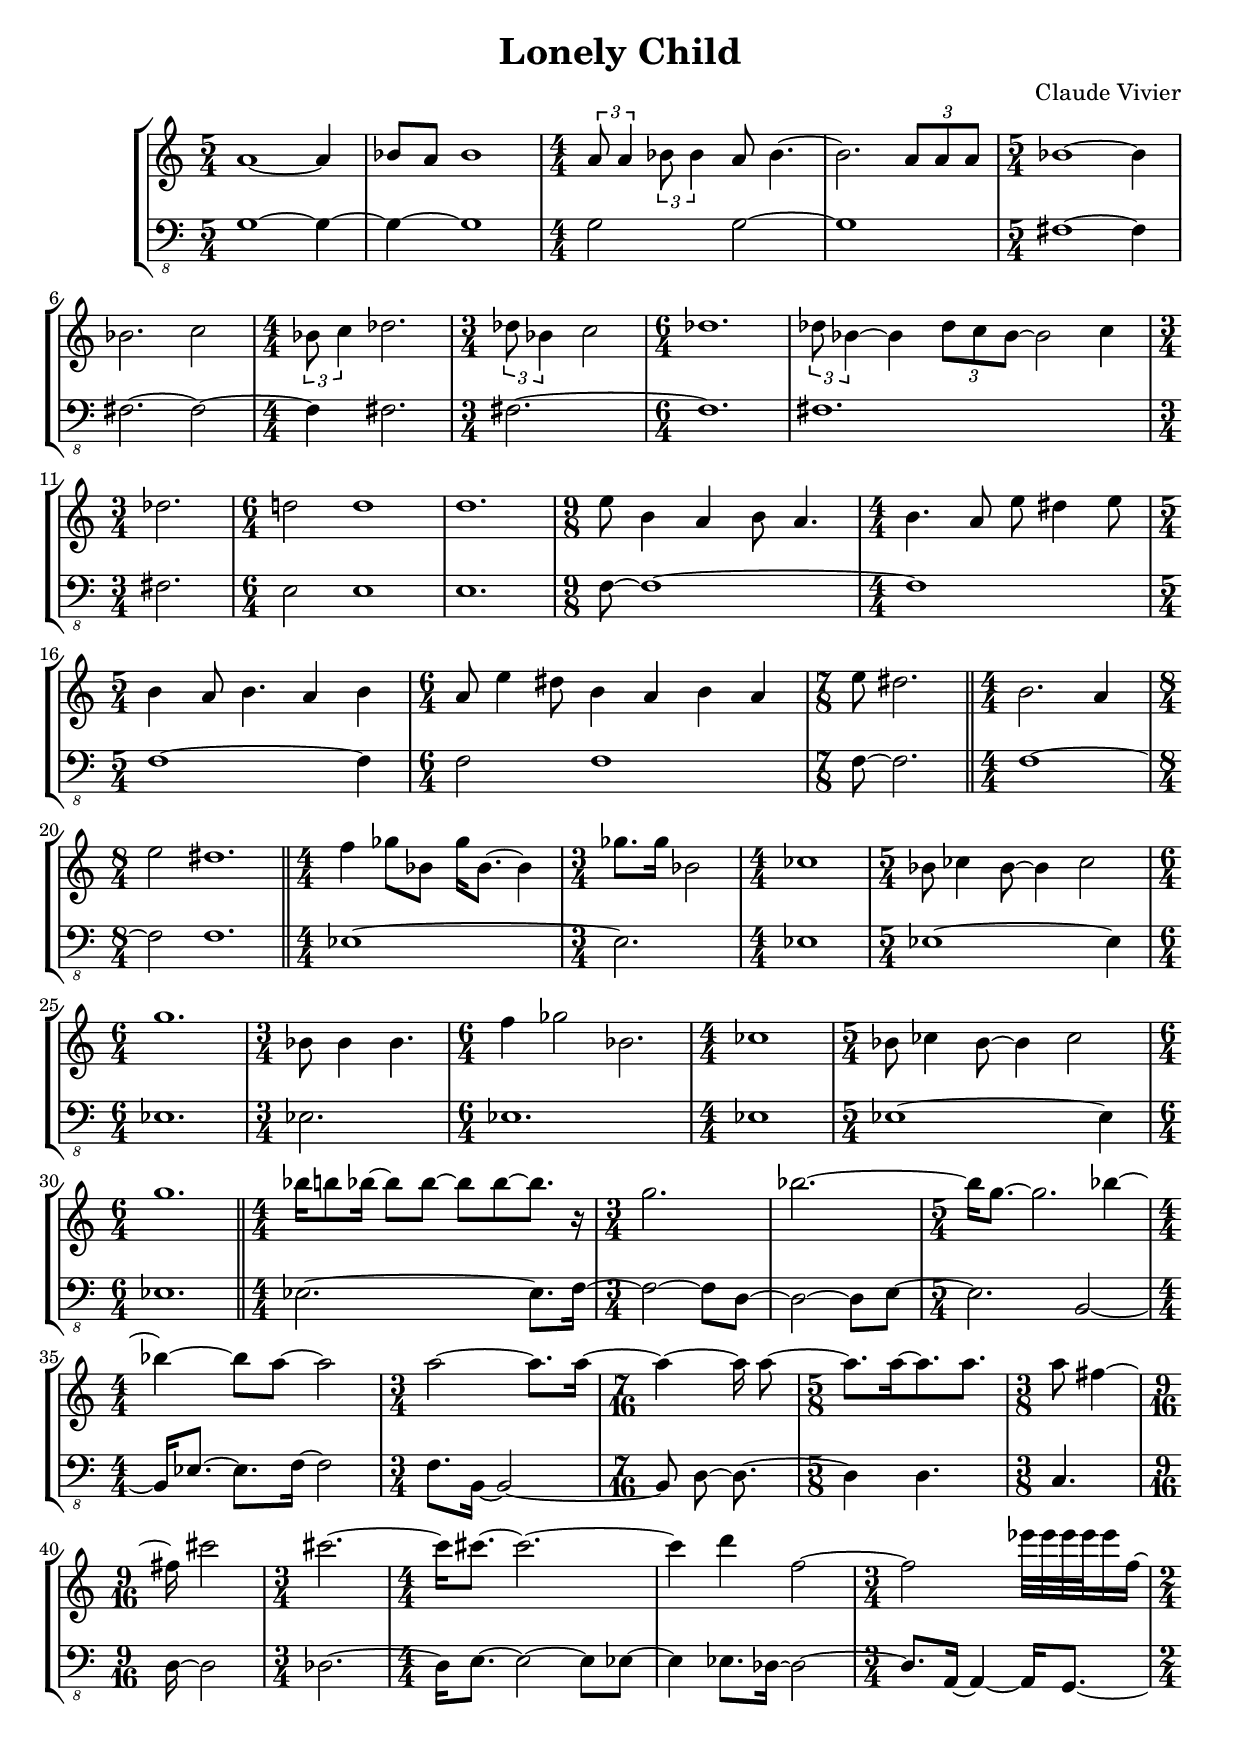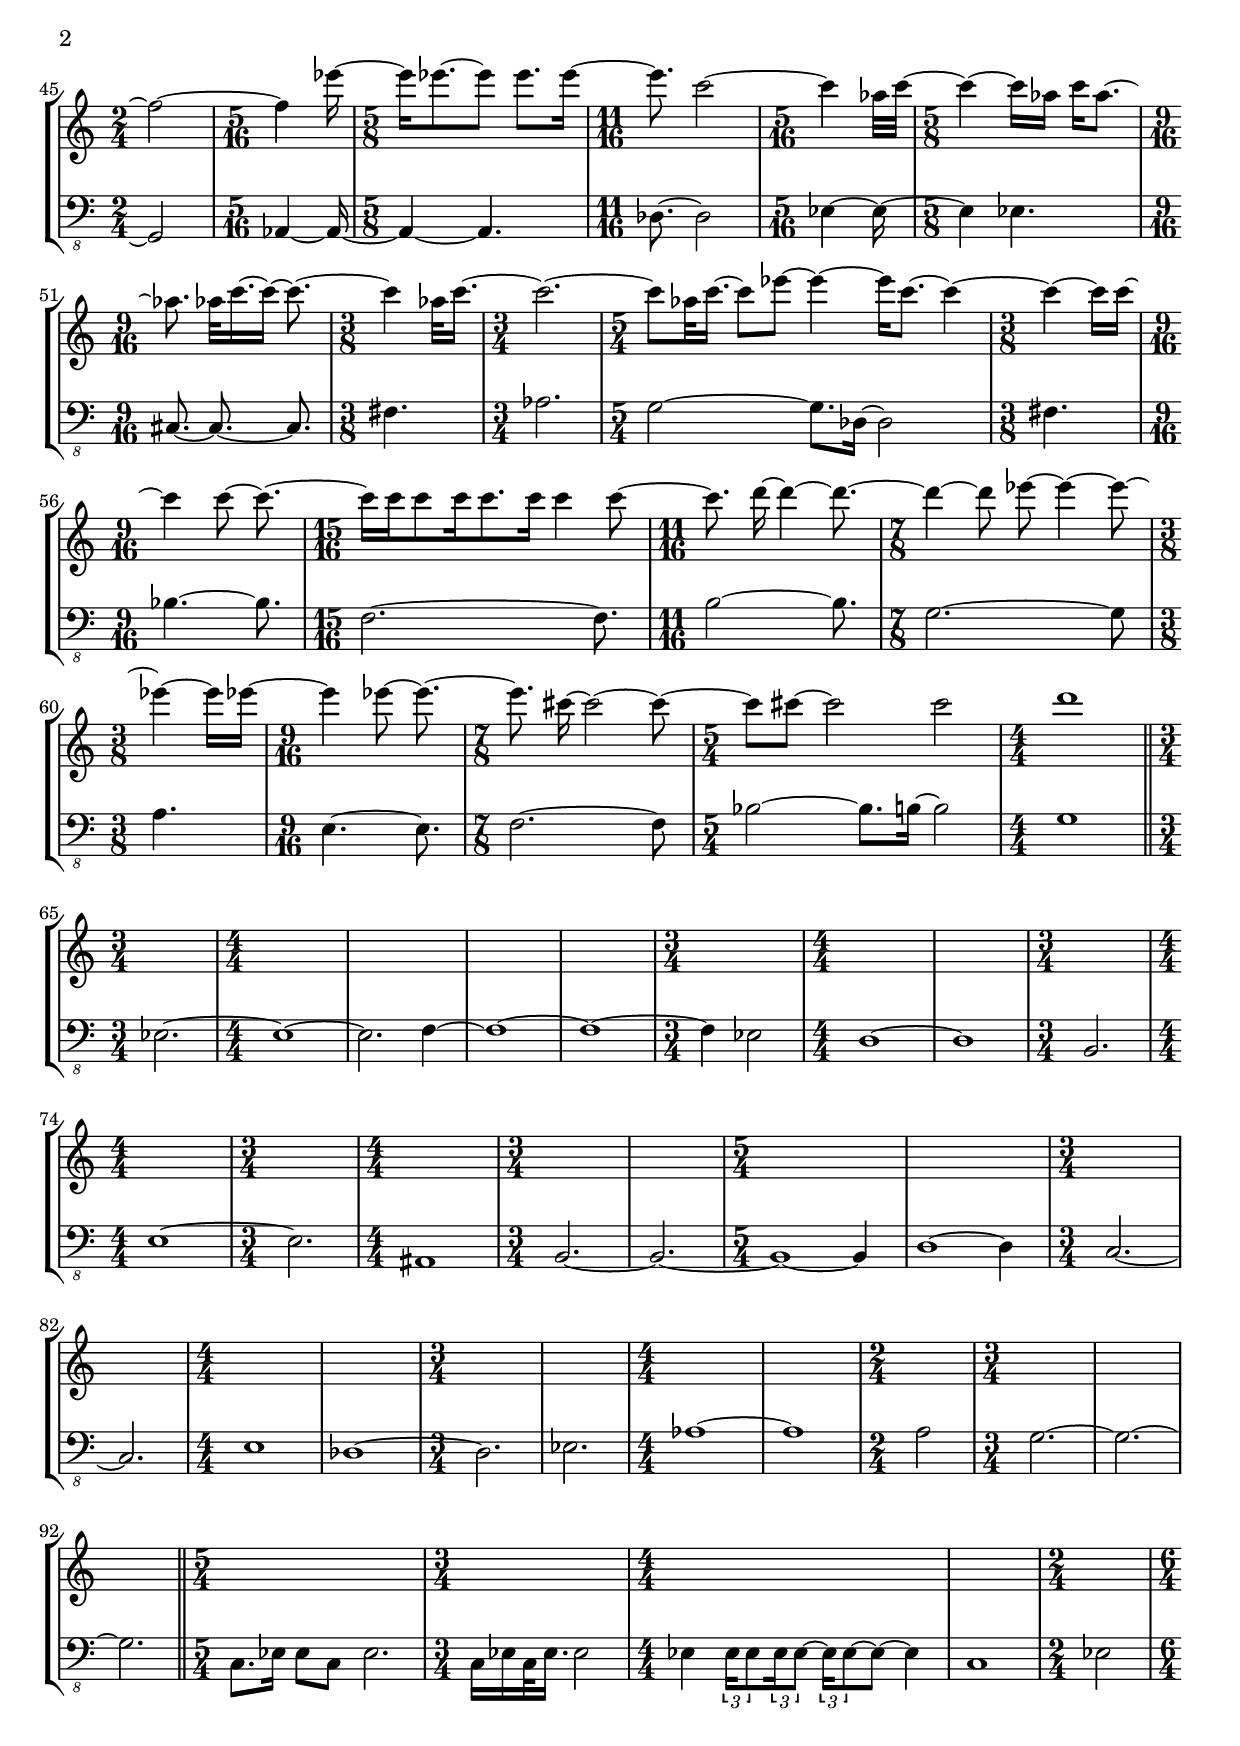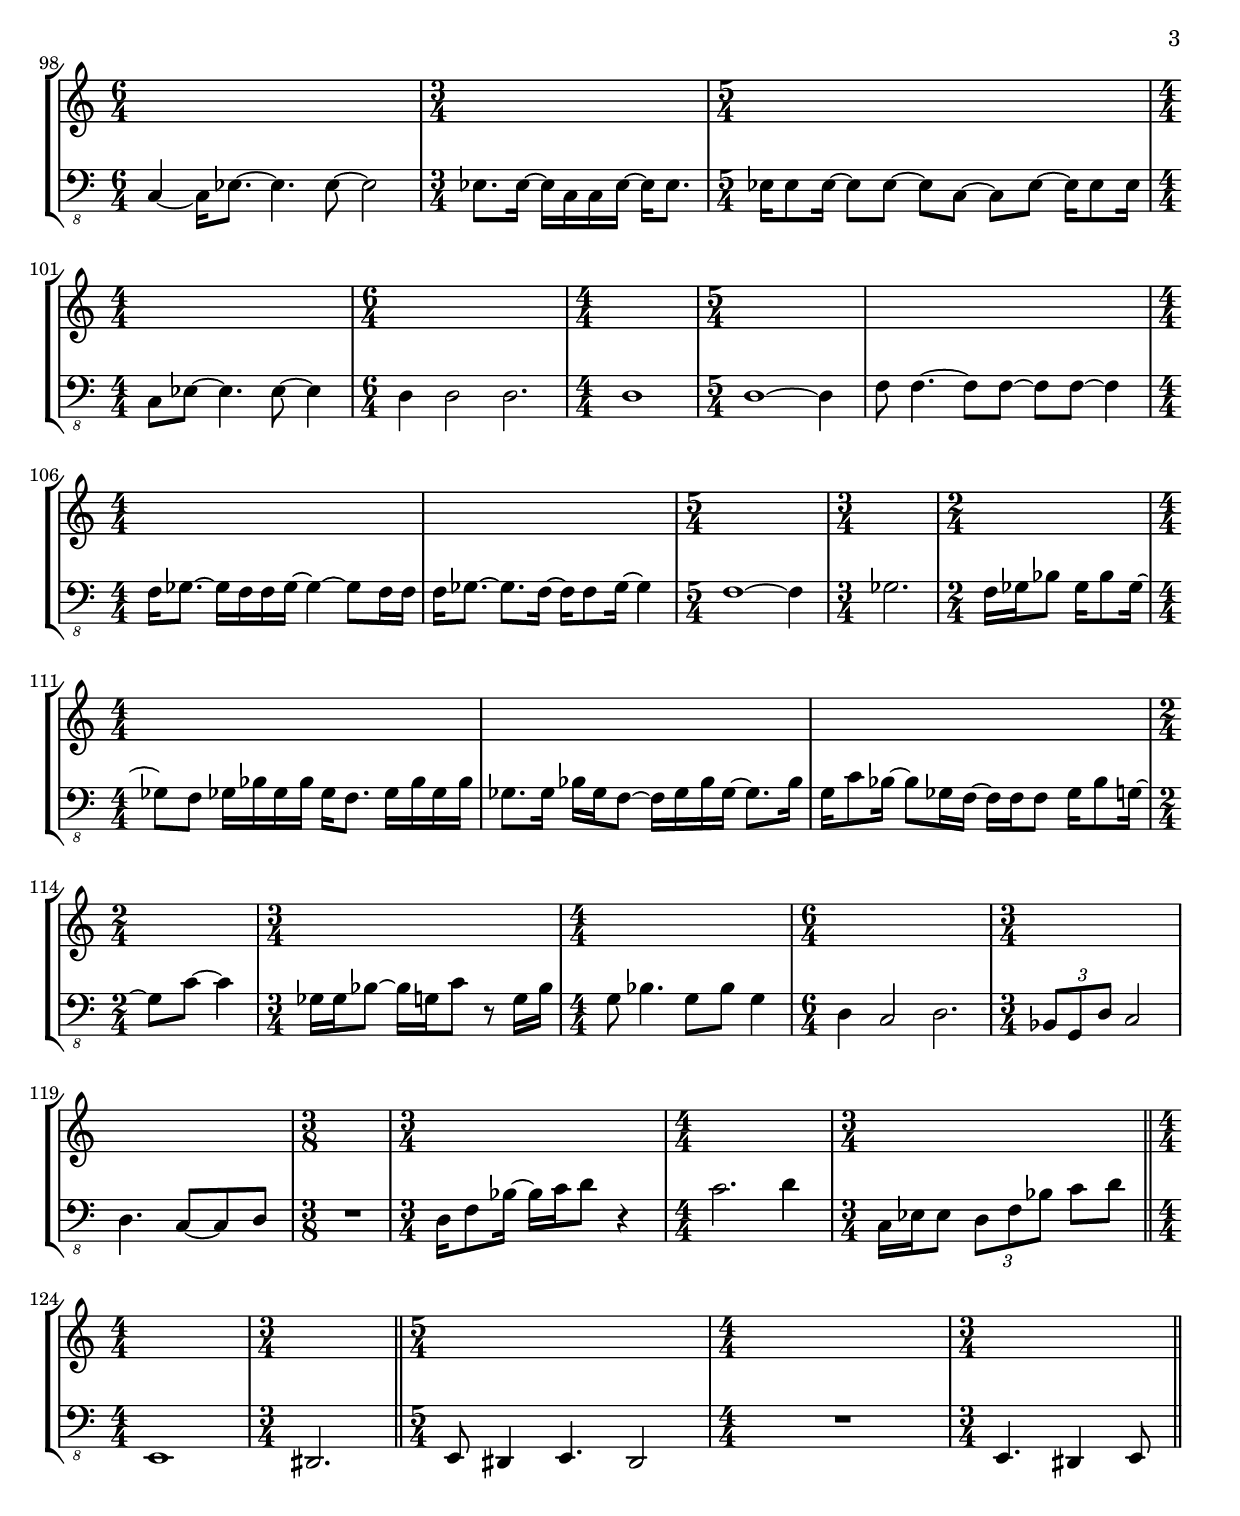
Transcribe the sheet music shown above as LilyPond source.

\version "2.24.0"
\language "english"

\header {
  title = "Lonely Child"
  composer = "Claude Vivier"
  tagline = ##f
}

structure = {
  \time 5/4
  s1 s4
  s1 s4
  \time 4/4
  s1 * 2
  \time 5/4
  s1 s4

  s1 s4
  \time 4/4
  s1
  \time 3/4
  s2.
  \time 6/4
  s1 s2
  s1 s2

  \time 3/4
  s2.
  \time 6/4
  s1 s2
  s1 s2
  \time 9/8
  s1 s8
  \time 4/4
  s1

  \time 5/4
  s1 s4
  \time 6/4
  s1 s2
  \time 7/8
  s2. s8

  \bar "||"

  \time 4/4
  s1
  \time 8/4
  s1 * 2

  \bar "||"

  \time 4/4
  s1
  \time 3/4
  s2.
  \time 4/4
  s1
  \time 5/4
  s1 s4
  \time 6/4
  s1 s2
  \time 3/4
  s2.
  \time 6/4
  s1 s2
  \time 4/4
  s1
  \time 5/4
  s1 s4
  \time 6/4
  s1 s2

  \bar "||"

  \time 4/4
  s1 |
  \time 3/4
  s2. * 2|
  \time 5/4
  s1 s4
  \time 4/4
  s1
  \time 3/4
  s2.
  \time 7/16
  s4 s16 * 3
  \time 5/8
  s2 s8
  \time 3/8
  s4 s8
  \time 9/16
  s2 s16
  \time 3/4
  s2 s4
  \time 4/4
  s1 * 2
  \time 3/4
  s2 s4
  \time 2/4
  s2
  \time 5/16
  s4 s16
  \time 5/8
  s2 s8
  \time 11/16
  s2 s16 * 3
  \time 5/16
  s4 s16
  \time 5/8
  s2 s8
  \time 9/16
  s2 s16
  \time 3/8
  s4 s8
  \time 3/4
  s2 s4
  \time 5/4
  s1 s4
  \time 3/8
  s4 s8
  \time 9/16
  s2 s16
  \time 15/16
  s2. s16 * 3
  \time 11/16
  s2 s16 * 3
  \time 7/8
  s2. s8
  \time 3/8
  s4 s8
  \time 9/16
  s2 s16
  \time 7/8
  s2. s8
  \time 5/4
  s1 s4
  \time 4/4
  s1

  \bar "||"

  \time 3/4
  s2.
  \time 4/4
  s1 * 4
  \time 3/4
  s2.
  \time 4/4
  s1 * 2
  \time 3/4
  s2.
  \time 4/4
  s1
  \time 3/4
  s2.
  \time 4/4
  s1
  \time 3/4
  s2. * 2
  \time 5/4
  s1 s4
  s1 s4
  \time 3/4
  s2. * 2
  \time 4/4
  s1 * 2
  \time 3/4
  s2. * 2
  \time 4/4
  s1 * 2
  \time 2/4
  s2
  \time 3/4
  s2. * 3

  \bar "||"

  \time 5/4
  s1 s4
  \time 3/4
  s2.
  \time 4/4
  s1 * 2
  \time 2/4
  s2
  \time 6/4
  s1.
  \time 3/4
  s2.
  \time 5/4
  s1 s4
  \time 4/4
  s1
  \time 6/4
  s1.
  \time 4/4
  s1
  \time 5/4
  s1 s4
  s1 s4
  \time 4/4
  s1 * 2
  \time 5/4
  s1 s4
  \time 3/4
  s2.
  \time 2/4
  s2
  \time 4/4
  s1 * 3
  \time 2/4
  s2
  \time 3/4
  s2.
  \time 4/4
  s1
  \time 6/4
  s1.
  \time 3/4
  s2. * 2
  \time 3/8
  s4.
  \time 3/4
  s2.
  \time 4/4
  s1
  \time 3/4
  s2.

  \bar "||"

  \time 4/4
  s1
  \time 3/4
  s2.

  \bar "||"

  \time 5/4
  s1 s4
  \time 4/4
  s1
  \time 3/4
  s2.

  \bar "||"
}

melody = \relative c'' {
  a1~ a4
  bf8 a bf1
  \tuplet 3/2 { a8 a4 } \tuplet 3/2 { bf8 bf4 } a8 bf4.~
  bf2. \tuplet 3/2 { a8 a a }
  bf1 ~ bf4

  bf2. c2
  \tuplet 3/2 { bf8 c4 } df2.
  \tuplet 3/2 { df8 bf4 } c2
  df1.
  \tuplet 3/2 { df8 bf4~ } bf \tuplet 3/2 { df8 c bf~ } bf2 c4

  df2.
  d!2 d1
  d1.
  e8 b4 a b8 a4.
  b4. a8 e' ds4 e8

  b4 a8 b4. a4 b
  a8 e'4 ds8 b4 a b a
  e'8 ds2.

  b2. a4
  e'2 ds1.

  f4 gf8 bf, gf'16 bf,8.~ bf4
  gf'8. gf16 bf,2
  cf1
  bf8 cf4 bf8~ bf4 cf2
  g'1.
  bf,8 bf4 bf4.
  f'4 gf2 bf,2.
  cf1
  bf8 cf4 bf8~ bf4 cf2
  g'1.

  bf16 b8 bf16 ~ bf8 bf ~ bf bf ~ bf8. r16
  g2.
  bf2. ~
  bf16 g8. ~ g2. bf4 ~
  bf4 ~ bf8 a ~ a2
  a2 ~ a8. a16 ~
  a4 ~ a16 a8 ~
  a8. a16 ~ a8. a
  a8 fs4 ~
  fs16 cs'2
  cs2. ~
  cs16 cs8. ~ cs2. ~
  cs4 d f,2 ~
  f2 ef'32 ef ef ef ef16 f, ~
  f2 ~
  f4 ef'16 ~
  ef16 ef8. ~ ef8 ef8. ef16 ~
  ef8. c2 ~
  c4 af32 c ~
  c4 ~ c16 af c af8. ~
  af8. af32 c16. ~ c16 ~ c8. ~
  c4 af32 c16. ~
  c2. ~
  c8 af32 c16. ~ c8 ef ~ ef4 ~ ef16 c8. ~ c4 ~
  c4 ~ c16 c ~
  c4 c8 ~ c8. ~
  c16 c c8 c16 c8. c16 c4 c8 ~
  c8. d16 ~ d4 ~ d8. ~
  d4 ~ d8 ef ~ ef4 ~ ef8 ~
  ef4 ~ ef16 ef ~
  ef4 ef8 ~ ef8. ~
  ef8. cs16 ~ cs2 ~ cs8 ~
  cs8 cs ~ cs2 cs
  d1


}

bass = \relative c {
  \clef "bass_8"

  g1~ g4~
  g~ g1
  g2 g~
  g1
  fs~ fs4

  fs2. ~ fs2 ~
  fs4 fs2.
  fs~
  fs1.
  fs1.

  fs2.
  e2 e1
  e1.
  f8~ f1~
  f

  f1 ~ f4
  f2 f1
  f8 ~ f2.
  f1 ~
  f2 f1.

  ef1 ~
  ef2.
  ef1
  ef1 ~ ef4
  ef1.
  ef2.
  ef1.
  ef1
  ef1 ~ ef4
  ef1.

  ef2. ~ ef8. f16 ~
  f2 ~ f8 d ~
  d2 ~ d8 e ~
  e2. b2 ~
  b16 ef8. ~ ef f16 ~ f2
  f8. b,16 ~ b2 ~
  b8 d ~ d8. ~
  d4 d4.
  c4.
  d16 ~ d2
  df2. ~
  df16 e8. ~ e2 ~ e8 ef ~
  ef4 ef8. df16 ~ df2 ~
  df8. a16 ~ a4 ~ a16 g8. ~
  g2
  af4 ~ af16 ~
  af4 ~ af4.
  df8. ~ df2
  ef4 ~ ef16 ~
  ef4 ef4.
  cs8.~ cs ~ cs
  fs4.
  af2.
  g2 ~ g8. df16 ~ df2
  fs4.
  bf4. ~ bf8.
  f2. ~ f8.
  b2 ~ b8.
  g2. ~ g8
  a4.
  e4. ~ e8.
  f2. ~ f8
  bf2 ~ bf8. b16 ~ b2
  g1

  ef2. ~
  ef1 ~
  ef2. f4 ~
  f1 ~
  f1 ~
  f4 ef2
  d1 ~
  d1
  b2.
  e1 ~
  e2.
  as,1
  b2. ~
  b2. ~
  b1 ~ b4
  d1 ~ d4
  c2. ~
  c2.
  e1
  df1 ~
  df2.
  ef2.
  af1 ~
  af1
  a2
  g2. ~
  g2. ~
  g2.

  c,8. ef16 ef8 c ef2.
  c16 ef c32 ef16. ef2
  ef4
  \tuplet 3/2 { ef16 ef8 }
  \tuplet 3/2 { ef16 ef8 ~ }
  \tuplet 3/2 { ef16 ef8 ~ }
  ef8 ~ ef4
  c1
  ef2
  c4 ~ c16 ef8. ~ ef4. ef8 ~ ef2
  ef8. ef16 ~ ef c c ef ~ ef ef8.
  ef16 ef8 ef16 ~ ef8 ef ~ ef c ~ c ef ~ ef16 ef8 ef16
  c8 ef ~ ef4. ef8 ~ ef4
  d4 d2 d2.
  d1
  d1 ~ d4
  f8 f4. ~ f8 f ~ f f~ f4
  f16 gf8. ~ gf16 f f gf ~ gf4 ~ gf8 f16 f
  f gf8. ~ gf f16 ~ f f8 gf16 ~ gf4
  f1 ~ f4
  gf2.
  f16 gf bf8 gf16 bf8 gf16 ~
  gf8 f gf16 bf gf bf gf f8. gf16 bf gf bf
  gf8. gf16 bf gf f8 ~ f16 gf bf gf ~ gf8. bf16
  g16 c8 bf16 ~ bf8 gf16 f ~ f f f8 gf16 bf8 g16 ~
  g8 c ~ c4
  gf16 gf bf8 ~ bf16 g c8 r g16 bf
  g8 bf4. g8 bf g4
  d4 c2 d2.
  \tuplet 3/2 { bf8 g d' } c2
  d4. c8 ~ c d
  R4.
  d16 f8 bf16 ~ bf c d8 r4
  c2. d4
  c,16 ef ef8 \tuplet 3/2 { d f bf } c d

  e,,1
  ds2.

  e8 ds4 e4. ds2
  R1
  e4. ds4 e8
}

melody = {
  <<
    \melody
    \structure
  >>
}

bass = {
  <<
    \bass
    \structure
  >>
}

\score {
  \new StaffGroup {
    \numericTimeSignature
    <<
      \new Staff = "melody" {
        \melody
      }
      \new Staff = "bass" {
        \bass
      }
    >>
  }
}
